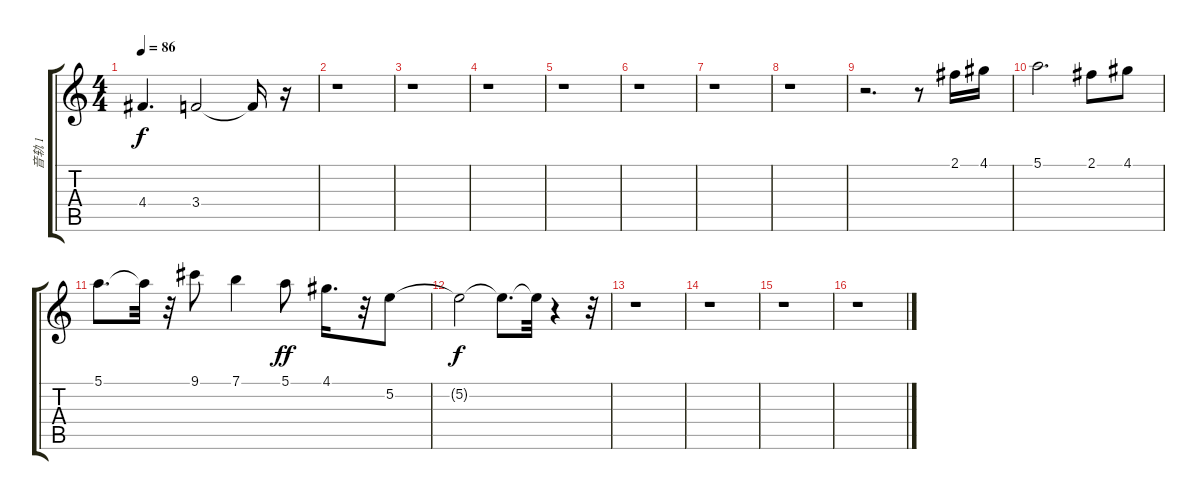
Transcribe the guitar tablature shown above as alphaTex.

\track ("音轨 1" "音轨 1") {instrument acousticguitarnylon}
\staff {score tabs}
\tuning (E4 B3 G3 D3 A2 E2) {hide}
\ts (4 4)
\tempo 86
\clef g2
\ks c
4.4.4{d dy f} 3.4.2 3.4{t}.16 r.16 |
r.1 |
r.1 |
r.1 |
r.1 |
r.1 |
r.1 |
r.1 |
r.2{d} r.8 2.1.16 4.1.16 |
5.1.2{d} 2.1.8 4.1.8 |
5.1.8{d} 5.1{t}.32 r.32 9.1.8 7.1.4 5.1.8{dy ff} 4.1.16{d} r.32 5.2.8 |
5.2{t}.2{dy f} 5.2{t}.8{d} 5.2{t}.32 r.4 r.32 |
r.1 |
r.1 |
r.1 |
r.1
